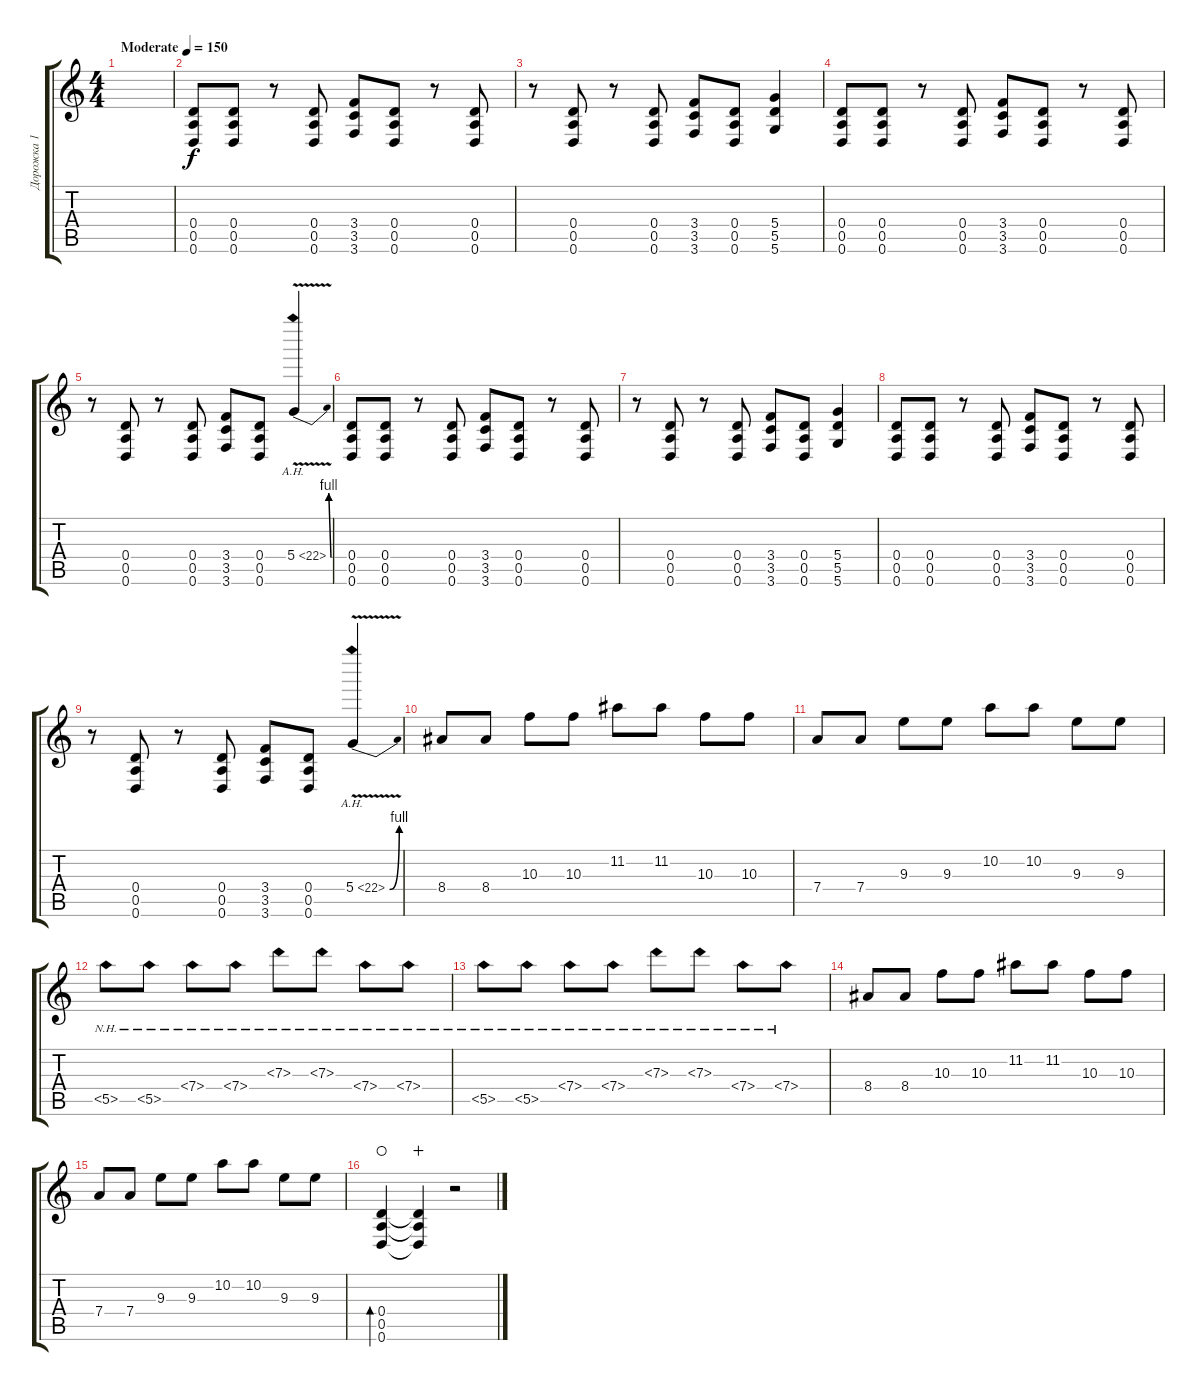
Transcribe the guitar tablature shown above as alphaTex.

\track ("Дорожка 1" "Дорожка 1") {instrument overdrivenguitar}
\staff {score tabs}
\tuning (E4 B3 G3 D3 A2 D2) {hide}
\ts (4 4)
\tempo (150 "Moderate")
\clef g2
\ks c
|
(0.4 0.5 0.6).8 (0.4 0.5 0.6).8 r.8 (0.4 0.5 0.6).8 (3.4 3.5 3.6).8 (0.4 0.5 0.6).8 r.8 (0.4 0.5 0.6).8 |
r.8 (0.4 0.5 0.6).8 r.8 (0.4 0.5 0.6).8 (3.4 3.5 3.6).8 (0.4 0.5 0.6).8 (5.4 5.5 5.6).4 |
(0.4 0.5 0.6).8 (0.4 0.5 0.6).8 r.8 (0.4 0.5 0.6).8 (3.4 3.5 3.6).8 (0.4 0.5 0.6).8 r.8 (0.4 0.5 0.6).8 |
r.8 (0.4 0.5 0.6).8 r.8 (0.4 0.5 0.6).8 (3.4 3.5 3.6).8 (0.4 0.5 0.6).8 5.4{be (bend 0 0 60 4) ah 17 v}.4 |
(0.4 0.5 0.6).8 (0.4 0.5 0.6).8 r.8 (0.4 0.5 0.6).8 (3.4 3.5 3.6).8 (0.4 0.5 0.6).8 r.8 (0.4 0.5 0.6).8 |
r.8 (0.4 0.5 0.6).8 r.8 (0.4 0.5 0.6).8 (3.4 3.5 3.6).8 (0.4 0.5 0.6).8 (5.4 5.5 5.6).4 |
(0.4 0.5 0.6).8 (0.4 0.5 0.6).8 r.8 (0.4 0.5 0.6).8 (3.4 3.5 3.6).8 (0.4 0.5 0.6).8 r.8 (0.4 0.5 0.6).8 |
r.8 (0.4 0.5 0.6).8 r.8 (0.4 0.5 0.6).8 (3.4 3.5 3.6).8 (0.4 0.5 0.6).8 5.4{be (bend 0 0 60 4) ah 17 v}.4 |
8.4.8 8.4.8 10.3.8 10.3.8 11.2.8 11.2.8 10.3.8 10.3.8 |
7.4.8 7.4.8 9.3.8 9.3.8 10.2.8 10.2.8 9.3.8 9.3.8 |
5.5{nh}.8 5.5{nh}.8 7.4{nh}.8 7.4{nh}.8 7.3{nh}.8 7.3{nh}.8 7.4{nh}.8 7.4{nh}.8 |
5.5{nh}.8 5.5{nh}.8 7.4{nh}.8 7.4{nh}.8 7.3{nh}.8 7.3{nh}.8 7.4{nh}.8 7.4{nh}.8 |
8.4.8 8.4.8 10.3.8 10.3.8 11.2.8 11.2.8 10.3.8 10.3.8 |
7.4.8 7.4.8 9.3.8 9.3.8 10.2.8 10.2.8 9.3.8 9.3.8 |
(0.4 0.5 0.6).4{bd 240 waho} (0.4{t} 0.5{t} 0.6{t}).4{wahc} r.2
